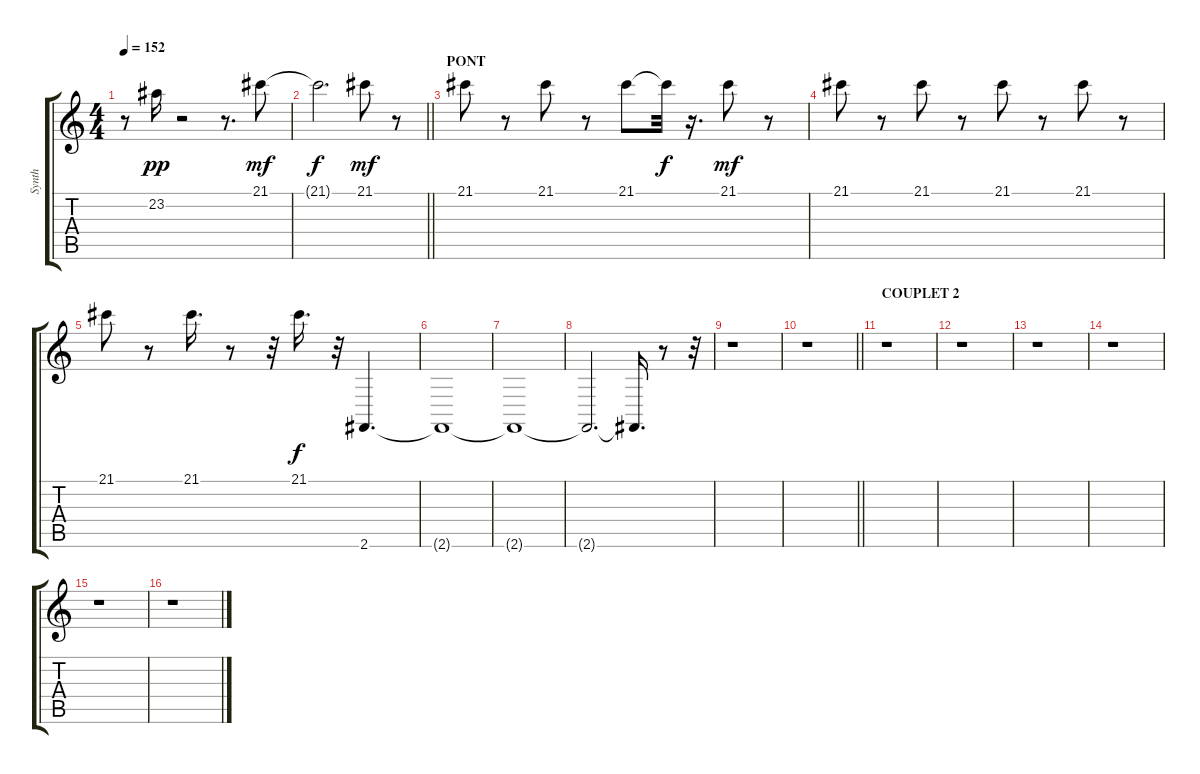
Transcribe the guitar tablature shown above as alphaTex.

\track ("Synth" "Synth") {instrument whistle}
\staff {score tabs}
\tuning (E4 B3 G3 D3 A2 E2) {hide}
\ts (4 4)
\tempo 152
\clef g2
\ks c
r.8{dy pp} 23.2.16 r.2 r.8{d} 21.1.8{dy mf} |
\barLineRight lightlight
21.1{t}.2{d dy f} 21.1.8{dy mf} r.8 |
\section ("" "PONT")
21.1.8 r.8 21.1.8 r.8 21.1.8 21.1{t}.32{dy f} r.16{d} 21.1.8{dy mf} r.8 |
21.1.8 r.8 21.1.8 r.8 21.1.8 r.8 21.1.8 r.8 |
21.1.8 r.8 21.1.16{d} r.8 r.32 21.1.16{d dy f} r.32 2.6.4{d} |
2.6{t}.1 |
2.6{t}.1 |
2.6{t}.2{d} 2.6{t}.16{d} r.8 r.32 |
r.1 |
\barLineRight lightlight
r.1 |
\section ("" "COUPLET 2")
r.1 |
r.1 |
r.1 |
r.1 |
r.1 |
r.1
